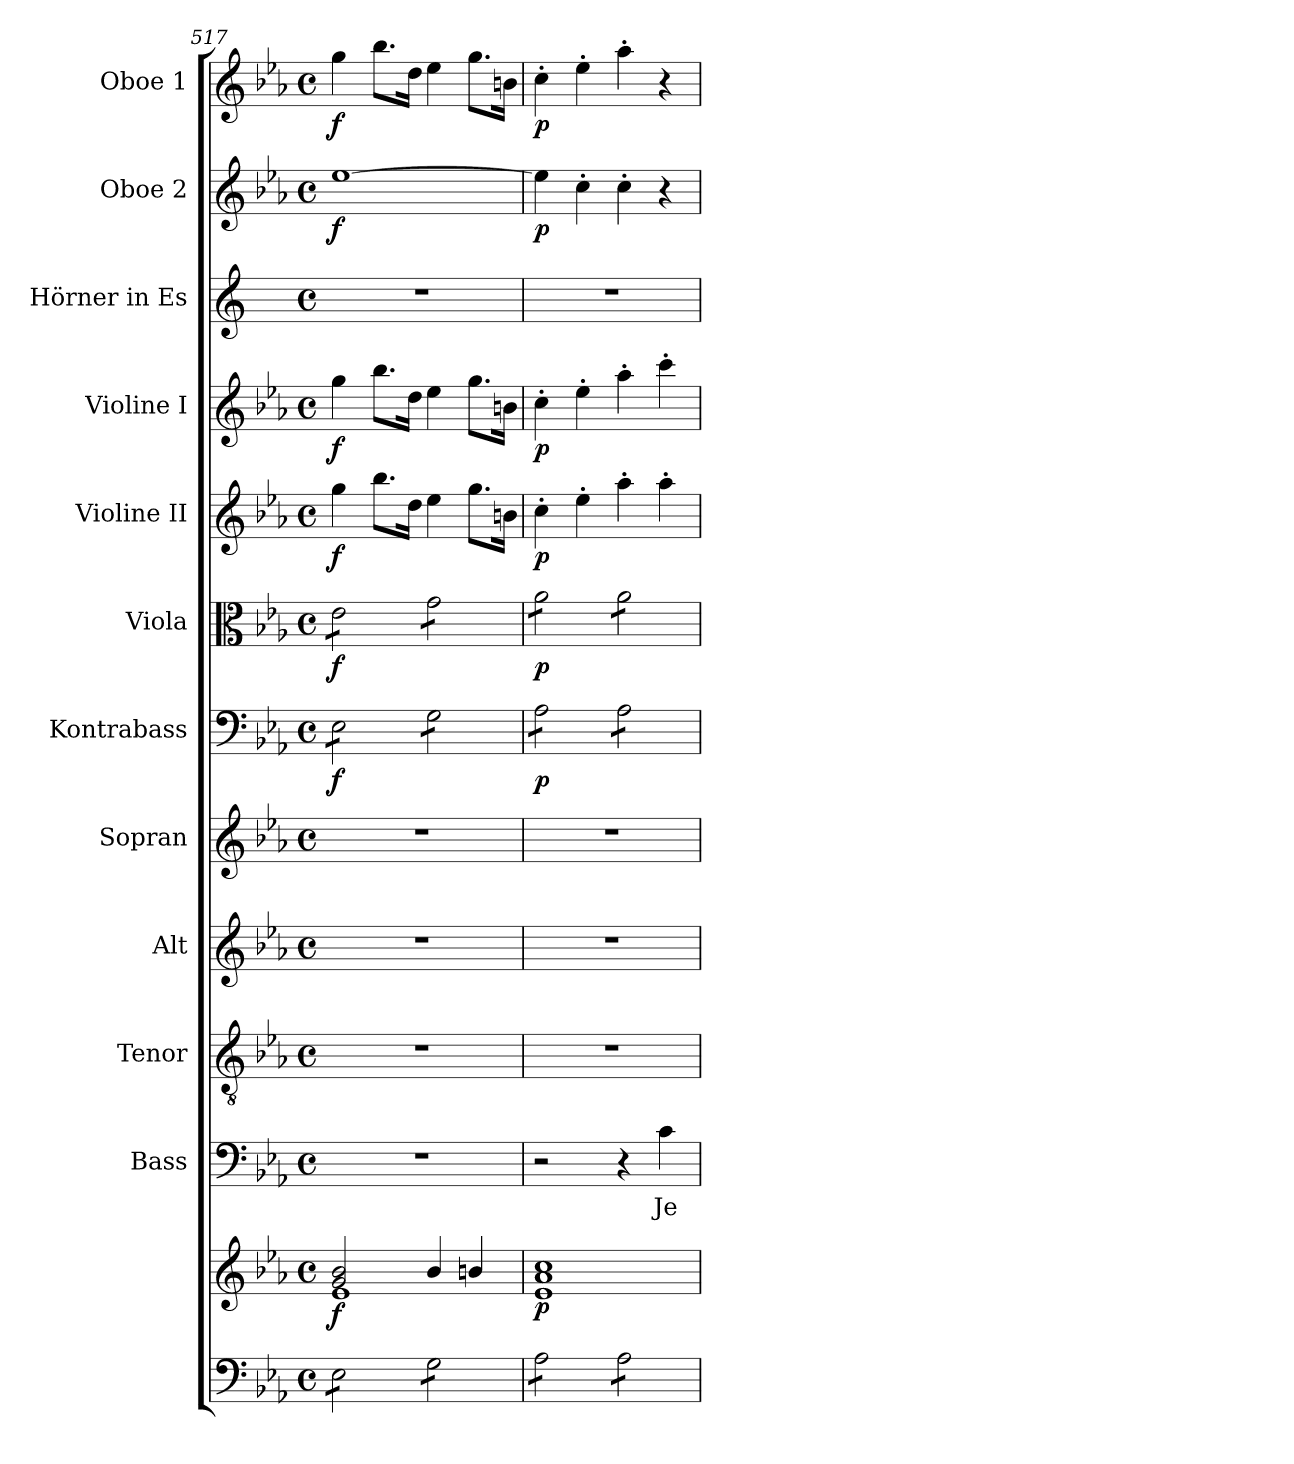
**kern	**kern	**dynam	**kern	**text	**kern	**kern	**kern	**kern	**dynam	**kern	**dynam	**kern	**dynam	**kern	**dynam	**kern	**kern	**dynam	**kern	**dynam
*part12	*part12	*part12	*part11	*part11	*part10	*part9	*part8	*part7	*part7	*part6	*part6	*part5	*part5	*part4	*part4	*part3	*part2	*part2	*part1	*part1
*staff13	*staff12	*staff12/13	*staff11	*staff11	*staff10	*staff9	*staff8	*staff7	*staff7	*staff6	*staff6	*staff5	*staff5	*staff4	*staff4	*staff3	*staff2	*staff2	*staff1	*staff1
*	*	*	*I"Bass	*	*I"Tenor	*I"Alt	*I"Sopran	*I"Kontrabass	*	*I"Viola	*	*I"Violine II	*	*I"Violine I	*	*I"Hörner in Es	*I"Oboe 2	*	*I"Oboe 1	*
*	*	*	*I'B.	*	*I'T.	*I'A.	*I'S.	*I'Kb.	*	*I'Vla.	*	*I'Vl. II	*	*I'Vl. I	*	*	*I'Ob. 2	*	*I'Ob. 1	*
*clefF4	*clefG2	*	*clefF4	*	*clefGv2	*clefG2	*clefG2	*clefF4	*	*clefC3	*	*clefG2	*	*clefG2	*	*clefG2	*clefG2	*	*clefG2	*
*	*	*	*	*	*	*	*	*ITrd7c12	*	*	*	*	*	*	*	*ITrd5c9	*	*	*	*
*k[b-e-a-]	*k[b-e-a-]	*	*k[b-e-a-]	*	*k[b-e-a-]	*k[b-e-a-]	*k[b-e-a-]	*k[b-e-a-]	*	*k[b-e-a-]	*	*k[b-e-a-]	*	*k[b-e-a-]	*	*k[b-e-a-]	*k[b-e-a-]	*	*k[b-e-a-]	*
*E-:	*E-:	*	*E-:	*	*E-:	*E-:	*E-:	*E-:	*	*E-:	*	*E-:	*	*E-:	*	*E-:	*E-:	*	*E-:	*
*M4/4	*M4/4	*	*M4/4	*	*M4/4	*M4/4	*M4/4	*M4/4	*	*M4/4	*	*M4/4	*	*M4/4	*	*M4/4	*M4/4	*	*M4/4	*
*met(c)	*met(c)	*	*met(c)	*	*met(c)	*met(c)	*met(c)	*met(c)	*	*met(c)	*	*met(c)	*	*met(c)	*	*met(c)	*met(c)	*	*met(c)	*
=517	=517	=517	=517	=517	=517	=517	=517	=517	=517	=517	=517	=517	=517	=517	=517	=517	=517	=517	=517	=517
*	*^	*	*	*	*	*	*	*	*	*	*	*	*	*	*	*	*	*	*	*
!	!	!	!LO:DY:b	!	!	!	!	!	!	!LO:DY:b	!	!LO:DY:b	!	!LO:DY:b	!	!LO:DY:b	!	!	!LO:DY:b	!	!LO:DY:b
*tremolo	*	*	*	*	*	*	*	*	*	*	*	*	*	*	*	*	*	*	*	*	*
*	*	*	*	*	*	*	*	*	*tremolo	*	*	*	*	*	*	*	*	*	*	*	*
*	*	*	*	*	*	*	*	*	*	*	*tremolo	*	*	*	*	*	*	*	*	*	*
8E-\L	2g/ 2b-/	1e-	f	1r	.	1r	1r	1r	8EE-\L	f	8e-\L	f	4gg\	f	4gg\	f	1r	[1ee-	f	4gg\	f
8E-\	.	.	.	.	.	.	.	.	8EE-\	.	8e-\	.	.	.	.	.	.	.	.	.	.
8E-\	.	.	.	.	.	.	.	.	8EE-\	.	8e-\	.	8.bb-\L	.	8.bb-\L	.	.	.	.	8.bb-\L	.
8E-\J	.	.	.	.	.	.	.	.	8EE-\J	.	8e-\J	.	.	.	.	.	.	.	.	.	.
.	.	.	.	.	.	.	.	.	.	.	.	.	16dd\Jk	.	16dd\Jk	.	.	.	.	16dd\Jk	.
8G\L	4b-/	.	.	.	.	.	.	.	8GG\L	.	8g\L	.	4ee-\	.	4ee-\	.	.	.	.	4ee-\	.
8G\	.	.	.	.	.	.	.	.	8GG\	.	8g\	.	.	.	.	.	.	.	.	.	.
8G\	4bn/	.	.	.	.	.	.	.	8GG\	.	8g\	.	8.gg\L	.	8.gg\L	.	.	.	.	8.gg\L	.
8G\J	.	.	.	.	.	.	.	.	8GG\J	.	8g\J	.	.	.	.	.	.	.	.	.	.
.	.	.	.	.	.	.	.	.	.	.	.	.	16bn\Jk	.	16bn\Jk	.	.	.	.	16bn\Jk	.
*	*v	*v	*	*	*	*	*	*	*	*	*	*	*	*	*	*	*	*	*	*	*
=518	=518	=518	=518	=518	=518	=518	=518	=518	=518	=518	=518	=518	=518	=518	=518	=518	=518	=518	=518	=518
!	!	!LO:DY:b	!	!	!	!	!	!	!LO:DY:b	!	!LO:DY:b	!	!LO:DY:b	!	!LO:DY:b	!	!	!LO:DY:b	!	!LO:DY:b
8A-\L	1e- 1a- 1cc	p	2r	.	1r	1r	1r	8AA-\L	p	8a-\L	p	4cc'>\	p	4cc'>\	p	1r	4ee-\]	p	4cc'>\	p
8A-\	.	.	.	.	.	.	.	8AA-\	.	8a-\	.	.	.	.	.	.	.	.	.	.
8A-\	.	.	.	.	.	.	.	8AA-\	.	8a-\	.	4ee-'>\	.	4ee-'>\	.	.	4cc'>\	.	4ee-'>\	.
8A-\J	.	.	.	.	.	.	.	8AA-\J	.	8a-\J	.	.	.	.	.	.	.	.	.	.
8A-\L	.	.	4r	.	.	.	.	8AA-\L	.	8a-\L	.	4aa-'>\	.	4aa-'>\	.	.	4cc'>\	.	4aa-'>\	.
8A-\	.	.	.	.	.	.	.	8AA-\	.	8a-\	.	.	.	.	.	.	.	.	.	.
!	!	!	!	!LO:LY:b	!	!	!	!	!	!	!	!	!	!	!	!	!	!	!	!
8A-\	.	.	4c\	Je-	.	.	.	8AA-\	.	8a-\	.	4aa-'>\	.	4ccc'>\	.	.	4r	.	4r	.
8A-\J	.	.	.	.	.	.	.	8AA-\J	.	8a-\J	.	.	.	.	.	.	.	.	.	.
*	*	*	*	*	*	*	*	*	*	*Xtremolo	*	*	*	*	*	*	*	*	*	*
*	*	*	*	*	*	*	*	*Xtremolo	*	*	*	*	*	*	*	*	*	*	*	*
*Xtremolo	*	*	*	*	*	*	*	*	*	*	*	*	*	*	*	*	*	*	*	*
=	=	=	=	=	=	=	=	=	=	=	=	=	=	=	=	=	=	=	=	=
*-	*-	*-	*-	*-	*-	*-	*-	*-	*-	*-	*-	*-	*-	*-	*-	*-	*-	*-	*-	*-
